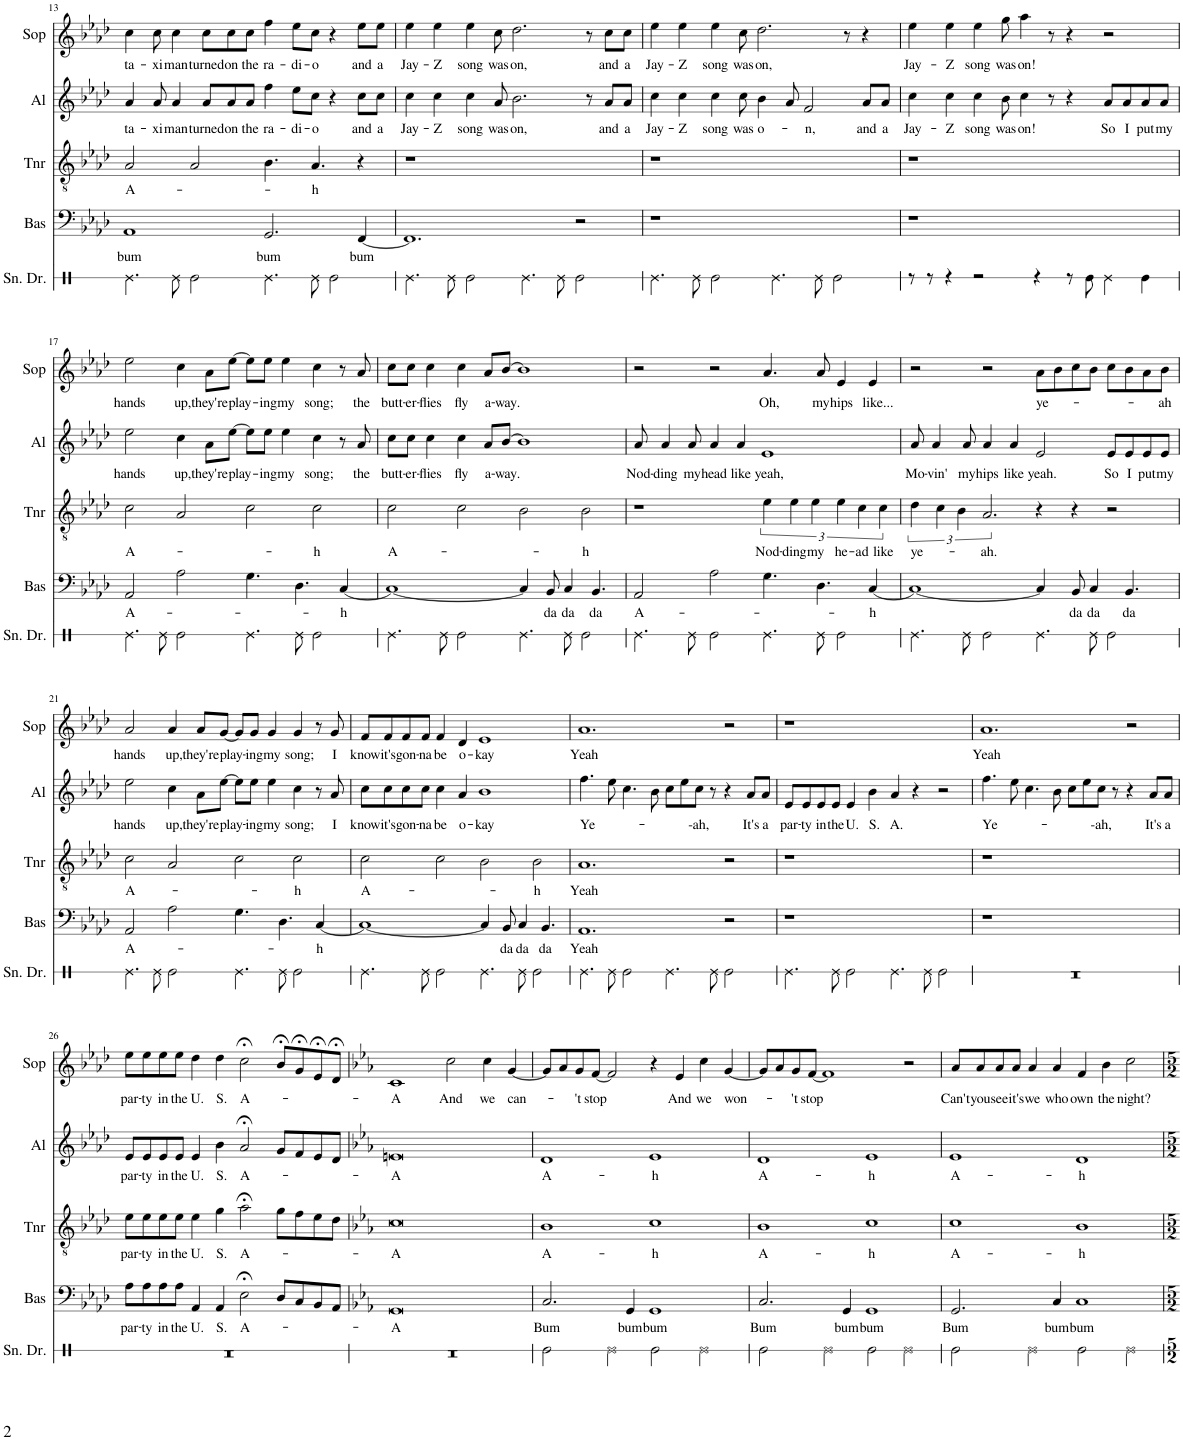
**kern	**kern	**text	**kern	**text	**kern	**text	**kern	**text
*part5	*part4	*part4	*part3	*part3	*part2	*part2	*part1	*part1
*staff5	*staff4	*staff4	*staff3	*staff3	*staff2	*staff2	*staff1	*staff1
*I"Snare Drum	*I"Bass	*	*I"Tenor	*	*I"Alto	*	*I"Soprano	*
*I'Sn. Dr.	*I'Bas	*	*I'Tnr	*	*I'Al	*	*I'Sop	*
!!LO:PB:g=z
*clefX	*clefF4	*	*clefGv2	*	*clefG2	*	*clefG2	*
*k[]	*k[b-e-a-d-]	*	*k[b-e-a-d-]	*	*k[b-e-a-d-]	*	*k[b-e-a-d-]	*
*M4/2	*M4/2	*	*M4/2	*	*M4/2	*	*M4/2	*
=13	=13	=13	=13	=13	=13	=13	=13	=13
!	!	!LO:LY:b	!	!LO:LY:b	!	!LO:LY:b	!	!LO:LY:b
4.Re\	1AA-	bum	2A-/	A-	4a-/	ta-	4cc\	ta-
!	!	!	!	!	!	!LO:LY:b	!	!LO:LY:b
.	.	.	.	.	8a-/	-xi	8cc\	-xi
!	!	!	!	!	!	!LO:LY:b	!	!LO:LY:b
8Re\	.	.	.	.	4a-/	man	4cc\	man
2Re\	.	.	2A-/	.	.	.	.	.
!	!	!	!	!	!	!LO:LY:b	!	!LO:LY:b
.	.	.	.	.	8a-/L	turned	8cc\L	turned
!	!	!	!	!	!	!LO:LY:b	!	!LO:LY:b
.	.	.	.	.	8a-/	on	8cc\	on
!	!	!	!	!	!	!LO:LY:b	!	!LO:LY:b
.	.	.	.	.	8a-/J	the	8cc\J	the
!	!	!LO:LY:b	!	!	!	!LO:LY:b	!	!LO:LY:b
4.Re\	2.GG/	bum	4.B-\	.	4ff\	ra-	4ff\	ra-
!	!	!	!	!	!	!LO:LY:b	!	!LO:LY:b
.	.	.	.	.	8ee-\L	-di-	8ee-\L	-di-
!	!	!	!	!LO:LY:b	!	!LO:LY:b	!	!LO:LY:b
8Re\	.	.	4.A-/	-h	8cc\J	-o	8cc\J	-o
2Re\	.	.	.	.	4r	.	4r	.
!	!	!LO:LY:b	!	!	!	!LO:LY:b	!	!LO:LY:b
.	[4FF/	bum	4r	.	8cc\L	and	8ee-\L	and
!	!	!	!	!	!	!LO:LY:b	!	!LO:LY:b
.	.	.	.	.	8cc\J	a	8ee-\J	a
=14	=14	=14	=14	=14	=14	=14	=14	=14
!	!	!	!	!	!	!LO:LY:b	!	!LO:LY:b
4.Re\	1.FF]	.	1r	.	4cc\	Jay-	4ee-\	Jay-
!	!	!	!	!	!	!LO:LY:b	!	!LO:LY:b
.	.	.	.	.	4cc\	-Z	4ee-\	-Z
8Re\	.	.	.	.	.	.	.	.
!	!	!	!	!	!	!LO:LY:b	!	!LO:LY:b
2Re\	.	.	.	.	4cc\	song	4ee-\	song
!	!	!	!	!	!	!LO:LY:b	!	!LO:LY:b
.	.	.	.	.	8a-/	was	8cc\	was
!	!	!	!	!	!	!LO:LY:b	!	!LO:LY:b
.	.	.	.	.	2.b-\	on,	2.dd-\	on,
4.Re\	.	.	1ryy	.	.	.	.	.
8Re\	.	.	.	.	.	.	.	.
2Re\	2r	.	.	.	.	.	.	.
.	.	.	.	.	8r	.	8r	.
!	!	!	!	!	!	!LO:LY:b	!	!LO:LY:b
.	.	.	.	.	8a-/L	and	8cc\L	and
!	!	!	!	!	!	!LO:LY:b	!	!LO:LY:b
.	.	.	.	.	8a-/J	a	8cc\J	a
=15	=15	=15	=15	=15	=15	=15	=15	=15
!	!	!	!	!	!	!LO:LY:b	!	!LO:LY:b
4.Re\	1r	.	1r	.	4cc\	Jay-	4ee-\	Jay-
!	!	!	!	!	!	!LO:LY:b	!	!LO:LY:b
.	.	.	.	.	4cc\	-Z	4ee-\	-Z
8Re\	.	.	.	.	.	.	.	.
!	!	!	!	!	!	!LO:LY:b	!	!LO:LY:b
2Re\	.	.	.	.	4cc\	song	4ee-\	song
!	!	!	!	!	!	!LO:LY:b	!	!LO:LY:b
.	.	.	.	.	8cc\	was	8cc\	was
!	!	!	!	!	!	!LO:LY:b	!	!LO:LY:b
.	.	.	.	.	4b-\	o-	2.dd-\	on,
4.Re\	1ryy	.	1ryy	.	.	.	.	.
.	.	.	.	.	8a-/	.	.	.
!	!	!	!	!	!	!LO:LY:b	!	!
.	.	.	.	.	2f/	-n,	.	.
8Re\	.	.	.	.	.	.	.	.
2Re\	.	.	.	.	.	.	.	.
.	.	.	.	.	.	.	8r	.
!	!	!	!	!	!	!LO:LY:b	!	!
.	.	.	.	.	8a-/L	and	4r	.
!	!	!	!	!	!	!LO:LY:b	!	!
.	.	.	.	.	8a-/J	a	.	.
=16	=16	=16	=16	=16	=16	=16	=16	=16
!	!	!	!	!	!	!LO:LY:b	!	!LO:LY:b
8r	1r	.	1r	.	4cc\	Jay-	4ee-\	Jay-
8r	.	.	.	.	.	.	.	.
!	!	!	!	!	!	!LO:LY:b	!	!LO:LY:b
4r	.	.	.	.	4cc\	-Z	4ee-\	-Z
!	!	!	!	!	!	!LO:LY:b	!	!LO:LY:b
2r	.	.	.	.	4cc\	song	4ee-\	song
!	!	!	!	!	!	!LO:LY:b	!	!LO:LY:b
.	.	.	.	.	8b-\	was	8gg\	was
!	!	!	!	!	!	!LO:LY:b	!	!LO:LY:b
.	.	.	.	.	4cc\	on!	4aa-\	on!
4r	1ryy	.	1ryy	.	.	.	.	.
.	.	.	.	.	8r	.	8r	.
8r	.	.	.	.	4r	.	4r	.
8Re\	.	.	.	.	.	.	.	.
!	!	!	!	!	!	!LO:LY:b	!	!
4Re\	.	.	.	.	8a-/L	So	2r	.
!	!	!	!	!	!	!LO:LY:b	!	!
.	.	.	.	.	8a-/	I	.	.
!	!	!	!	!	!	!LO:LY:b	!	!
4Re\	.	.	.	.	8a-/	put	.	.
!	!	!	!	!	!	!LO:LY:b	!	!
.	.	.	.	.	8a-/J	my	.	.
!!LO:LB:g=z
=17	=17	=17	=17	=17	=17	=17	=17	=17
!	!	!LO:LY:b	!	!LO:LY:b	!	!LO:LY:b	!	!LO:LY:b
4.Re\	2AA-/	A-	2c\	A-	2ee-\	hands	2ee-\	hands
8Re\	.	.	.	.	.	.	.	.
!	!	!	!	!	!	!LO:LY:b	!	!LO:LY:b
2Re\	2A-\	.	2A-/	.	4cc\	up,	4cc\	up,
!	!	!	!	!	!	!LO:LY:b	!	!LO:LY:b
.	.	.	.	.	8a-\L	they're	8a-\L	they're
!	!	!	!	!	!	!LO:LY:b	!	!LO:LY:b
.	.	.	.	.	[8ee-\J	play-	[8ee-\J	play-
4.Re\	4.G\	.	2c\	.	8ee-\L]	.	8ee-\L]	.
!	!	!	!	!	!	!LO:LY:b	!	!LO:LY:b
.	.	.	.	.	8ee-\J	-ing	8ee-\J	-ing
!	!	!	!	!	!	!LO:LY:b	!	!LO:LY:b
.	.	.	.	.	4ee-\	my	4ee-\	my
8Re\	4.D-\	.	.	.	.	.	.	.
!	!	!	!	!LO:LY:b	!	!LO:LY:b	!	!LO:LY:b
2Re\	.	.	2c\	-h	4cc\	song;	4cc\	song;
!	!	!LO:LY:b	!	!	!	!	!	!
.	[4C/	-h	.	.	8r	.	8r	.
!	!	!	!	!	!	!LO:LY:b	!	!LO:LY:b
.	.	.	.	.	8a-/	the	8a-/	the
=18	=18	=18	=18	=18	=18	=18	=18	=18
!	!	!	!	!LO:LY:b	!	!LO:LY:b	!	!LO:LY:b
4.Re\	1C_	.	2c\	A-	8cc\L	butt-	8cc\L	butt-
!	!	!	!	!	!	!LO:LY:b	!	!LO:LY:b
.	.	.	.	.	8cc\J	-er-	8cc\J	-er-
!	!	!	!	!	!	!LO:LY:b	!	!LO:LY:b
.	.	.	.	.	4cc\	-flies	4cc\	-flies
8Re\	.	.	.	.	.	.	.	.
!	!	!	!	!	!	!LO:LY:b	!	!LO:LY:b
2Re\	.	.	2c\	.	4cc\	fly	4cc\	fly
!	!	!	!	!	!	!LO:LY:b	!	!LO:LY:b
.	.	.	.	.	8a-/L	a-	8a-/L	a-
!	!	!	!	!	!	!LO:LY:b	!	!LO:LY:b
.	.	.	.	.	[8b-/J	-way.	[8b-/J	-way.
4.Re\	4C/]	.	2B-\	.	1b-]	.	1b-]	.
!	!	!LO:LY:b	!	!	!	!	!	!
.	8BB-/	da	.	.	.	.	.	.
!	!	!LO:LY:b	!	!	!	!	!	!
8Re\	4C/	da	.	.	.	.	.	.
!	!	!	!	!LO:LY:b	!	!	!	!
2Re\	.	.	2B-\	-h	.	.	.	.
!	!	!LO:LY:b	!	!	!	!	!	!
.	4.BB-/	da	.	.	.	.	.	.
=19	=19	=19	=19	=19	=19	=19	=19	=19
!	!	!LO:LY:b	!	!	!	!LO:LY:b	!	!
4.Re\	2AA-/	A-	1r	.	8a-/	Nod-	2r	.
!	!	!	!	!	!	!LO:LY:b	!	!
.	.	.	.	.	4a-/	-ding	.	.
!	!	!	!	!	!	!LO:LY:b	!	!
8Re\	.	.	.	.	8a-/	my	.	.
!	!	!	!	!	!	!LO:LY:b	!	!
2Re\	2A-\	.	.	.	4a-/	head	2r	.
!	!	!	!	!	!	!LO:LY:b	!	!
.	.	.	.	.	4a-/	like	.	.
!	!	!	!	!LO:LY:b	!	!LO:LY:b	!	!LO:LY:b
4.Re\	4.G\	.	6e-\	Nod-	1e-	yeah,	4.a-/	Oh,
!	!	!	!	!LO:LY:b	!	!	!	!
.	.	.	6e-\	-ding	.	.	.	.
!	!	!	!	!LO:LY:b	!	!	!	!
.	.	.	6e-\	my	.	.	.	.
!	!	!	!	!	!	!	!	!LO:LY:b
8Re\	4.D-\	.	.	.	.	.	8a-/	my
!	!	!	!	!LO:LY:b	!	!	!	!LO:LY:b
2Re\	.	.	6e-\	he-	.	.	4e-/	hips
!	!	!	!	!LO:LY:b	!	!	!	!
.	.	.	6c\	-ad	.	.	.	.
!	!	!LO:LY:b	!	!	!	!	!	!LO:LY:b
.	[4C/	-h	.	.	.	.	4e-/	like...
!	!	!	!	!LO:LY:b	!	!	!	!
.	.	.	6c\	like	.	.	.	.
=20	=20	=20	=20	=20	=20	=20	=20	=20
!	!	!	!	!LO:LY:b	!	!LO:LY:b	!	!
4.Re\	1C_	.	6d-\	ye-	8a-/	Mo-	2r	.
!	!	!	!	!	!	!LO:LY:b	!	!
.	.	.	.	.	4a-/	-vin'	.	.
.	.	.	6c\	.	.	.	.	.
.	.	.	6B-\	.	.	.	.	.
!	!	!	!	!	!	!LO:LY:b	!	!
8Re\	.	.	.	.	8a-/	my	.	.
!	!	!	!	!LO:LY:b	!	!LO:LY:b	!	!
2Re\	.	.	3.A-/	-ah.	4a-/	hips	2r	.
!	!	!	!	!	!	!LO:LY:b	!	!
.	.	.	.	.	4a-/	like	.	.
!	!	!	!	!	!	!LO:LY:b	!	!LO:LY:b
4.Re\	4C/]	.	4r	.	2e-/	yeah.	8a-\L	ye-
.	.	.	.	.	.	.	8b-\	.
!	!	!LO:LY:b	!	!	!	!	!	!
.	8BB-/	da	4r	.	.	.	8cc\	.
!	!	!LO:LY:b	!	!	!	!	!	!
8Re\	4C/	da	.	.	.	.	8b-\J	.
!	!	!	!	!	!	!LO:LY:b	!	!
2Re\	.	.	2r	.	8e-/L	So	8cc\L	.
!	!	!LO:LY:b	!	!	!	!LO:LY:b	!	!
.	4.BB-/	da	.	.	8e-/	I	8b-\	.
!	!	!	!	!	!	!LO:LY:b	!	!
.	.	.	.	.	8e-/	put	8a-\	.
!	!	!	!	!	!	!LO:LY:b	!	!LO:LY:b
.	.	.	.	.	8e-/J	my	8b-\J	-ah
!!LO:LB:g=z
=21	=21	=21	=21	=21	=21	=21	=21	=21
!	!	!LO:LY:b	!	!LO:LY:b	!	!LO:LY:b	!	!LO:LY:b
4.Re\	2AA-/	A-	2c\	A-	2ee-\	hands	2a-/	hands
8Re\	.	.	.	.	.	.	.	.
!	!	!	!	!	!	!LO:LY:b	!	!LO:LY:b
2Re\	2A-\	.	2A-/	.	4cc\	up,	4a-/	up,
!	!	!	!	!	!	!LO:LY:b	!	!LO:LY:b
.	.	.	.	.	8a-\L	they're	8a-/L	they're
!	!	!	!	!	!	!LO:LY:b	!	!LO:LY:b
.	.	.	.	.	[8ee-\J	play-	[8g/J	play-
4.Re\	4.G\	.	2c\	.	8ee-\L]	.	8g/L]	.
!	!	!	!	!	!	!LO:LY:b	!	!LO:LY:b
.	.	.	.	.	8ee-\J	-ing	8g/J	-ing
!	!	!	!	!	!	!LO:LY:b	!	!LO:LY:b
.	.	.	.	.	4ee-\	my	4g/	my
8Re\	4.D-\	.	.	.	.	.	.	.
!	!	!	!	!LO:LY:b	!	!LO:LY:b	!	!LO:LY:b
2Re\	.	.	2c\	-h	4cc\	song;	4g/	song;
!	!	!LO:LY:b	!	!	!	!	!	!
.	[4C/	-h	.	.	8r	.	8r	.
!	!	!	!	!	!	!LO:LY:b	!	!LO:LY:b
.	.	.	.	.	8a-/	I	8g/	I
=22	=22	=22	=22	=22	=22	=22	=22	=22
!	!	!	!	!LO:LY:b	!	!LO:LY:b	!	!LO:LY:b
4.Re\	1C_	.	2c\	A-	8cc\L	know	8f/L	know
!	!	!	!	!	!	!LO:LY:b	!	!LO:LY:b
.	.	.	.	.	8cc\	it's	8f/	it's
!	!	!	!	!	!	!LO:LY:b	!	!LO:LY:b
.	.	.	.	.	8cc\	gon-	8f/	gon-
!	!	!	!	!	!	!LO:LY:b	!	!LO:LY:b
8Re\	.	.	.	.	8cc\J	-na	8f/J	-na
!	!	!	!	!	!	!LO:LY:b	!	!LO:LY:b
2Re\	.	.	2c\	.	4cc\	be	4f/	be
!	!	!	!	!	!	!LO:LY:b	!	!LO:LY:b
.	.	.	.	.	4a-/	o-	4d-/	o-
!	!	!	!	!	!	!LO:LY:b	!	!LO:LY:b
4.Re\	4C/]	.	2B-\	.	1b-	-kay	1e-	-kay
!	!	!LO:LY:b	!	!	!	!	!	!
.	8BB-/	da	.	.	.	.	.	.
!	!	!LO:LY:b	!	!	!	!	!	!
8Re\	4C/	da	.	.	.	.	.	.
!	!	!	!	!LO:LY:b	!	!	!	!
2Re\	.	.	2B-\	-h	.	.	.	.
!	!	!LO:LY:b	!	!	!	!	!	!
.	4.BB-/	da	.	.	.	.	.	.
=23	=23	=23	=23	=23	=23	=23	=23	=23
!	!	!LO:LY:b	!	!LO:LY:b	!	!LO:LY:b	!	!LO:LY:b
4.Re\	1.AA-	Yeah	1.A-	Yeah	4.ff\	Ye-	1.a-	Yeah
8Re\	.	.	.	.	8ee-\	.	.	.
2Re\	.	.	.	.	4.cc\	.	.	.
.	.	.	.	.	8b-\	.	.	.
4.Re\	.	.	.	.	8cc\L	.	.	.
.	.	.	.	.	8ee-\	.	.	.
!	!	!	!	!	!	!LO:LY:b	!	!
.	.	.	.	.	8cc\J	--ah,	.	.
8Re\	.	.	.	.	8r	.	.	.
2Re\	2r	.	2r	.	4r	.	2r	.
!	!	!	!	!	!	!LO:LY:b	!	!
.	.	.	.	.	8a-/L	It's	.	.
!	!	!	!	!	!	!LO:LY:b	!	!
.	.	.	.	.	8a-/J	a	.	.
=24	=24	=24	=24	=24	=24	=24	=24	=24
!	!	!	!	!	!	!LO:LY:b	!	!
4.Re\	1r	.	1r	.	8e-/L	par-	1r	.
!	!	!	!	!	!	!LO:LY:b	!	!
.	.	.	.	.	8e-/	-ty	.	.
!	!	!	!	!	!	!LO:LY:b	!	!
.	.	.	.	.	8e-/	in	.	.
!	!	!	!	!	!	!LO:LY:b	!	!
8Re\	.	.	.	.	8e-/J	the	.	.
!	!	!	!	!	!	!LO:LY:b	!	!
2Re\	.	.	.	.	4e-/	U.	.	.
!	!	!	!	!	!	!LO:LY:b	!	!
.	.	.	.	.	4b-\	S.	.	.
!	!	!	!	!	!	!LO:LY:b	!	!
4.Re\	1ryy	.	1ryy	.	4a-/	A.	1ryy	.
.	.	.	.	.	4r	.	.	.
8Re\	.	.	.	.	.	.	.	.
2Re\	.	.	.	.	2r	.	.	.
=25	=25	=25	=25	=25	=25	=25	=25	=25
!	!	!	!	!	!	!LO:LY:b	!	!LO:LY:b
0r	1r	.	1r	.	4.ff\	Ye-	1.a-	Yeah
.	.	.	.	.	8ee-\	.	.	.
.	.	.	.	.	4.cc\	.	.	.
.	.	.	.	.	8b-\	.	.	.
.	1ryy	.	1ryy	.	8cc\L	.	.	.
.	.	.	.	.	8ee-\	.	.	.
!	!	!	!	!	!	!LO:LY:b	!	!
.	.	.	.	.	8cc\J	--ah,	.	.
.	.	.	.	.	8r	.	.	.
.	.	.	.	.	4r	.	2r	.
!	!	!	!	!	!	!LO:LY:b	!	!
.	.	.	.	.	8a-/L	It's	.	.
!	!	!	!	!	!	!LO:LY:b	!	!
.	.	.	.	.	8a-/J	a	.	.
!!LO:LB:g=z
=26	=26	=26	=26	=26	=26	=26	=26	=26
!	!	!LO:LY:b	!	!LO:LY:b	!	!LO:LY:b	!	!LO:LY:b
0r	8A-\L	par-	8e-\L	par-	8e-/L	par-	8ee-\L	par-
!	!	!LO:LY:b	!	!LO:LY:b	!	!LO:LY:b	!	!LO:LY:b
.	8A-\	-ty	8e-\	-ty	8e-/	-ty	8ee-\	-ty
!	!	!LO:LY:b	!	!LO:LY:b	!	!LO:LY:b	!	!LO:LY:b
.	8A-\	in	8e-\	in	8e-/	in	8ee-\	in
!	!	!LO:LY:b	!	!LO:LY:b	!	!LO:LY:b	!	!LO:LY:b
.	8A-\J	the	8e-\J	the	8e-/J	the	8ee-\J	the
!	!	!LO:LY:b	!	!LO:LY:b	!	!LO:LY:b	!	!LO:LY:b
.	4AA-/	U.	4e-\	U.	4e-/	U.	4dd-\	U.
!	!	!LO:LY:b	!	!LO:LY:b	!	!LO:LY:b	!	!LO:LY:b
.	4AA-/	S.	4g\	S.	4b-\	S.	4dd-\	S.
!	!	!LO:LY:b	!	!LO:LY:b	!	!LO:LY:b	!	!LO:LY:b
.	2E-;<\	A-	2a-;<\	A-	2a-;</	A-	2cc;<\	A-
.	8D-/L	.	8g\L	.	8g/L	.	8b-;</L	.
.	8C/	.	8f\	.	8f/	.	8g;</	.
.	8BB-/	.	8e-\	.	8e-/	.	8e-;</	.
.	8AA-/J	.	8d-\J	.	8d-/J	.	8d-;</J	.
=27	=27	=27	=27	=27	=27	=27	=27	=27
*	*k[b-e-a-]	*	*k[b-e-a-]	*	*k[b-e-a-]	*	*k[b-e-a-]	*
!	!	!LO:LY:b	!	!LO:LY:b	!	!LO:LY:b	!	!LO:LY:b
0r	0GG	-A	0c	-A	0en	-A	1c	-A
!	!	!	!	!	!	!	!	!LO:LY:b
.	.	.	.	.	.	.	2cc\	And
!	!	!	!	!	!	!	!	!LO:LY:b
.	.	.	.	.	.	.	4cc\	we
!	!	!	!	!	!	!	!	!LO:LY:b
.	.	.	.	.	.	.	[4g/	can-
=28	=28	=28	=28	=28	=28	=28	=28	=28
!	!	!LO:LY:b	!	!LO:LY:b	!	!LO:LY:b	!	!
2Re\	2.C/	Bum	1B-	A-	1d	A-	8g/L]	.
.	.	.	.	.	.	.	8a-/	.
!	!	!	!	!	!	!	!	!LO:LY:b
.	.	.	.	.	.	.	8g/	-'t
!	!	!	!	!	!	!	!	!LO:LY:b
.	.	.	.	.	.	.	[8f/J	stop
2Re\	.	.	.	.	.	.	2f/]	.
!	!	!LO:LY:b	!	!	!	!	!	!
.	4GG/	bum	.	.	.	.	.	.
!	!	!LO:LY:b	!	!LO:LY:b	!	!LO:LY:b	!	!
2Re\	1GG	bum	1c	-h	1e-	-h	4r	.
!	!	!	!	!	!	!	!	!LO:LY:b
.	.	.	.	.	.	.	4e-/	And
!	!	!	!	!	!	!	!	!LO:LY:b
2Re\	.	.	.	.	.	.	4cc\	we
!	!	!	!	!	!	!	!	!LO:LY:b
.	.	.	.	.	.	.	[4g/	won-
=29	=29	=29	=29	=29	=29	=29	=29	=29
!	!	!LO:LY:b	!	!LO:LY:b	!	!LO:LY:b	!	!
2Re\	2.C/	Bum	1B-	A-	1d	A-	8g/L]	.
.	.	.	.	.	.	.	8a-/	.
!	!	!	!	!	!	!	!	!LO:LY:b
.	.	.	.	.	.	.	8g/	-'t
!	!	!	!	!	!	!	!	!LO:LY:b
.	.	.	.	.	.	.	[8f/J	stop
2Re\	.	.	.	.	.	.	1f]	.
!	!	!LO:LY:b	!	!	!	!	!	!
.	4GG/	bum	.	.	.	.	.	.
!	!	!LO:LY:b	!	!LO:LY:b	!	!LO:LY:b	!	!
2Re\	1GG	bum	1c	-h	1e-	-h	.	.
2Re\	.	.	.	.	.	.	2r	.
=30	=30	=30	=30	=30	=30	=30	=30	=30
!	!	!LO:LY:b	!	!LO:LY:b	!	!LO:LY:b	!	!LO:LY:b
2Re\	2.GG/	Bum	1c	A-	1e-	A-	8a-/L	Can't
!	!	!	!	!	!	!	!	!LO:LY:b
.	.	.	.	.	.	.	8a-/	you
!	!	!	!	!	!	!	!	!LO:LY:b
.	.	.	.	.	.	.	8a-/	see
!	!	!	!	!	!	!	!	!LO:LY:b
.	.	.	.	.	.	.	8a-/J	it's
!	!	!	!	!	!	!	!	!LO:LY:b
2Re\	.	.	.	.	.	.	4a-/	we
!	!	!LO:LY:b	!	!	!	!	!	!LO:LY:b
.	4C/	bum	.	.	.	.	4a-/	who
!	!	!LO:LY:b	!	!LO:LY:b	!	!LO:LY:b	!	!LO:LY:b
2Re\	1C	bum	1B-	-h	1d	-h	4f/	own
!	!	!	!	!	!	!	!	!LO:LY:b
.	.	.	.	.	.	.	4b-\	the
!	!	!	!	!	!	!	!	!LO:LY:b
2Re\	.	.	.	.	.	.	2cc\	night?
=	=	=	=	=	=	=	=	=
*-	*-	*-	*-	*-	*-	*-	*-	*-
